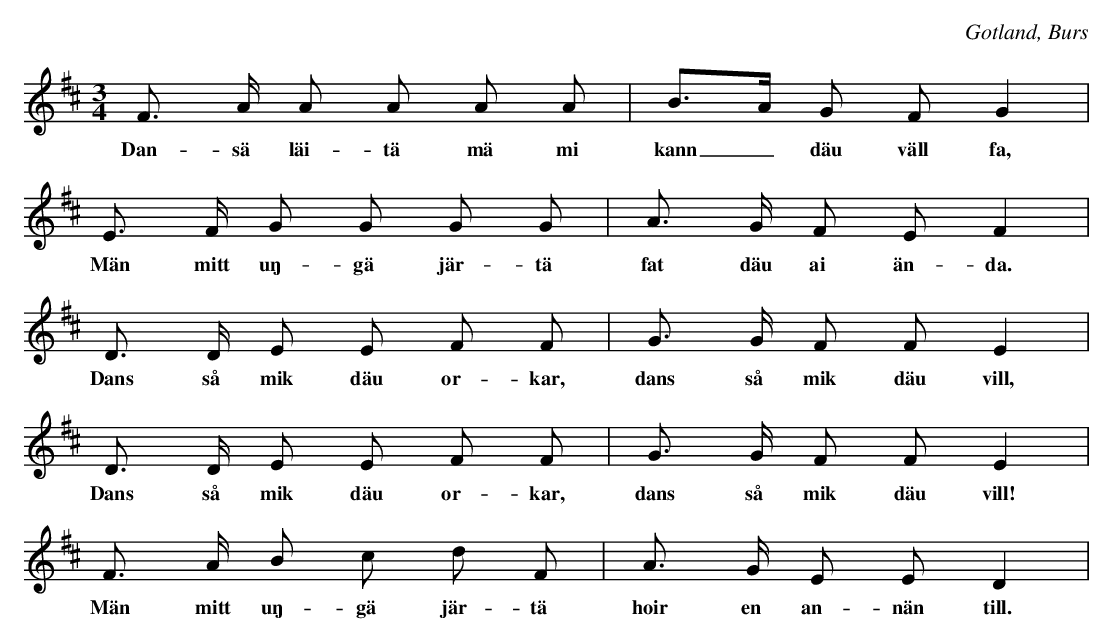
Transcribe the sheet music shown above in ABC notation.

X:1
T:
d\aa det ej finns spelm\"an att tillg\aa.
O:Gotland, Burs
M:3/4
L:1/16
K:D
F3 A A2 A2 A2 A2|B3A G2 F2 G4|
w:Dan-s\"a l\"ai-t\"a m\"a mi kann_ d\"au v\"all fa,
E3 F G2 G2 G2 G2|A3 G F2 E2 F4|
w:M\"an mitt uŋ-g\"a j\"ar-t\"a fat d\"au ai \"an-da.
D3 D E2 E2 F2 F2|G3 G F2 F2  E4|
w:Dans s\aa mik d\"au or-kar, dans s\aa mik d\"au vill,
D3 D E2 E2 F2 F2|G3 G F2 F2 E4|
w:Dans s\aa mik d\"au or-kar, dans s\aa mik d\"au vill!
F3 A B2 c2 d2 F2|A3 G E2 E2 D4|
w:M\"an mitt uŋ-g\"a j\"ar-t\"a hoir en an-n\"an till.
